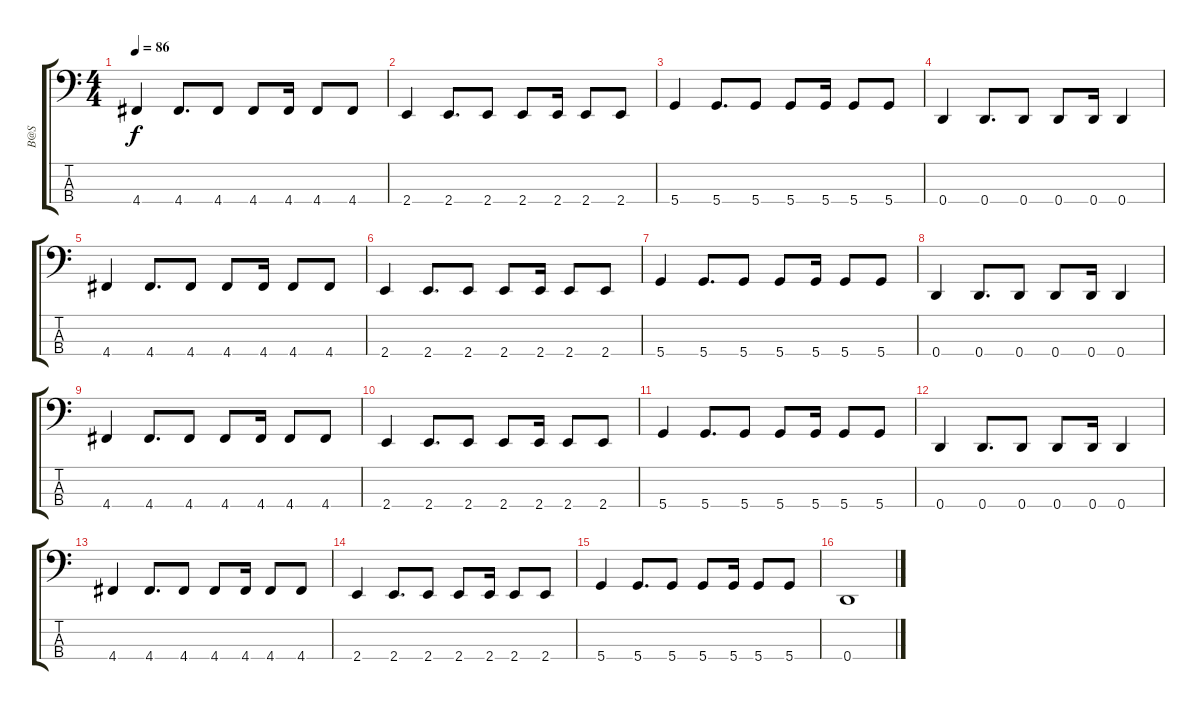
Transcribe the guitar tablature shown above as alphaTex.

\track ("B@S" "B@S") {instrument electricbassfinger}
\staff {score tabs}
\tuning (F2 C2 G1 D1) {hide}
\ts (4 4)
\tempo 86
\clef f4
\ks c
4.4.4{dy f} 4.4.8{d} 4.4.8 4.4.8 4.4.16 4.4.8 4.4.8 |
2.4.4 2.4.8{d} 2.4.8 2.4.8 2.4.16 2.4.8 2.4.8 |
5.4.4 5.4.8{d} 5.4.8 5.4.8 5.4.16 5.4.8 5.4.8 |
0.4.4 0.4.8{d} 0.4.8 0.4.8 0.4.16 0.4.4 |
4.4.4 4.4.8{d} 4.4.8 4.4.8 4.4.16 4.4.8 4.4.8 |
2.4.4 2.4.8{d} 2.4.8 2.4.8 2.4.16 2.4.8 2.4.8 |
5.4.4 5.4.8{d} 5.4.8 5.4.8 5.4.16 5.4.8 5.4.8 |
0.4.4 0.4.8{d} 0.4.8 0.4.8 0.4.16 0.4.4 |
4.4.4 4.4.8{d} 4.4.8 4.4.8 4.4.16 4.4.8 4.4.8 |
2.4.4 2.4.8{d} 2.4.8 2.4.8 2.4.16 2.4.8 2.4.8 |
5.4.4 5.4.8{d} 5.4.8 5.4.8 5.4.16 5.4.8 5.4.8 |
0.4.4 0.4.8{d} 0.4.8 0.4.8 0.4.16 0.4.4 |
4.4.4 4.4.8{d} 4.4.8 4.4.8 4.4.16 4.4.8 4.4.8 |
2.4.4 2.4.8{d} 2.4.8 2.4.8 2.4.16 2.4.8 2.4.8 |
5.4.4 5.4.8{d} 5.4.8 5.4.8 5.4.16 5.4.8 5.4.8 |
0.4.1
